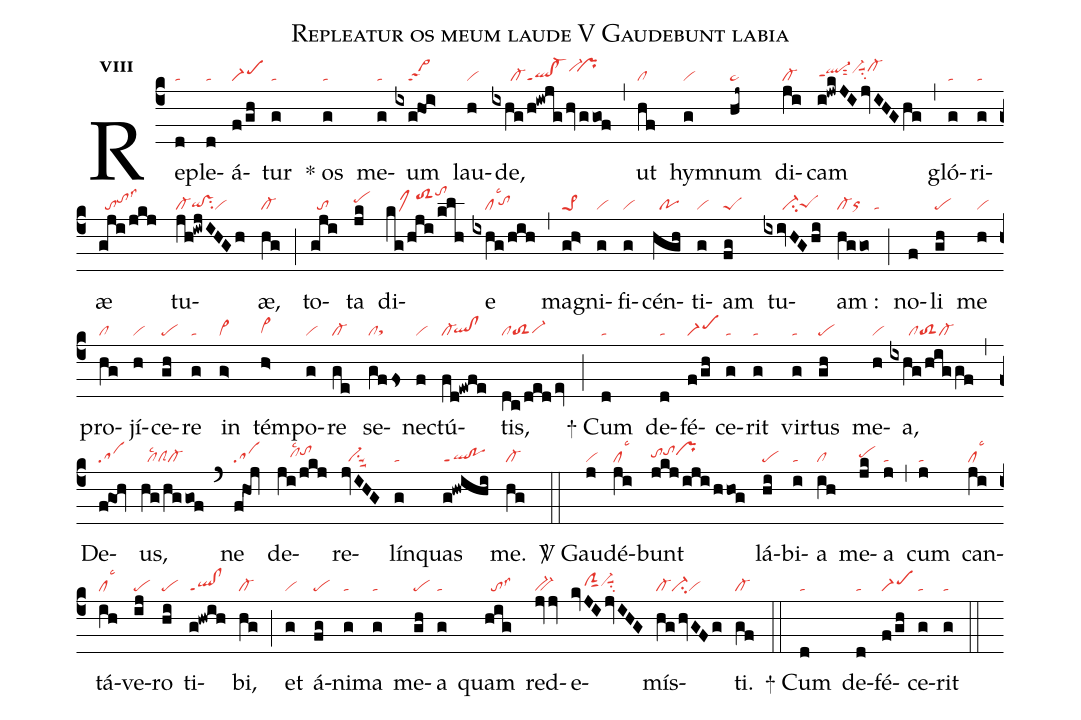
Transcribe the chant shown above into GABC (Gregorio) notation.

name:Repleatur os meum laude V Gaudebunt labia;
office-part:re;
mode:8;
nabc-lines:1;
%%
initial-style: 1;
name: Replatur os meum laude;
mode: 8;
office-part: Responsorium;
annotation: Resp.;
annotation: viii;
nabc-lines:1;
%%
(c4) Re(d|ta)ple(d|ta)á(f/gh|scM1)tur(g|ta) <sp>*</sp> os(g|ta) me(g|ta)um(ixg!ho!i>|////sa>2) lau(h|vi)de,(ixhg/h!iwjg/hv/ggof|//////cl-ql!cl-ppt1vi-hj``prhj) (,) ut(hf|cl) hym(g|vi)num(hj~|ta>) di(ji|cl-)cam(i!jwkJIjvIHGhg|ql-hippt1sut2vi-hisuu1su2cl-hj) (,) gló(g|ta)ri(g|ta)æ(gji/jkj|//totohilss3) tu(jh!iwjIHGh|cl-qihg!vshgsu2vi)æ,(hg|cl-) (;) to(gji|//to)ta(jk|pehi) di(kg/hji/klh|////clMhjtoS2hjtohl)e(ixhg/hih|////cllsc3`tohh) (,) mag(gh>|pe>1)ni(g|vi)fi(g|vi)cén(hgh|//po)ti(g|vi)am(fg|peS) tu(ixivHGhi|//////ci-peShg)am :(hggo|cl-orhg) (;|ta) no(f)li(gh|pe) me(h|vi) pro(hg|cl)jí(h|vi)ce(gh|pe)re(g|ta) in(g>|vi>) tém(h>|vi>hg)po(g|vi)re(ge|cl-) se(gffs|clsthg)nec(f|vi)tú(fd!ewfe|cl-`qlhg!clhg)tis,(dc/ded/ev|cltoS2vi-hg) (;)
<sp>+</sp> Cum(d|ta) de(d|ta)fé(f/gh|scM1)ce(g|ta)rit(g|ta) vir(g|ta)tus(gh|pe) me(h|vi)a,(ixhg/higgf|//////cltoS2cl-) (,) De(f!goh|sa)us,(hg/hggof|//cllsc2clScl-) (`) ne(f@hoj|sa) de(ji/jkj|////clhhlsc2tohi)re(jvIHG|//vi-su1suu2)lín(g|ta)quas(g!hwihi|ql!poppt1) me.(hg|cl-) (::)

<sp>V/</sp> Gau(j|vi)dé(ji|cllsc3)bunt(jkj/iji/hhog|tohhtohiprhi) lá(hi|pe)bi(i|ta)a(ih|cl) me(jk|pehh)a(j|ta) (,) cum(j|ta) can(ji|cllsc3)tá(ih|cllsc3)ve(ij|pe)ro(hi|pe) ti(g!hwih|ql!clppt1)bi,(hg|cl-) (;) et(g|vi) á(fg|pe)ni(g|ta)ma(g|ta) me(gh|pe)a(g|ta) quam(hig|//tolss3) red(jvjv|bv-)e(kvJIjvIHG|////clShhsut1vi-hhsuu1su2)mís(hg/hvGFg|cl-ci-vi)ti.(gf|cl-) (::)
<sp>+</sp> Cum(d|ta) de(d|ta)fé(f/gh|scM1)ce(g|ta)rit(g|ta) (::)
